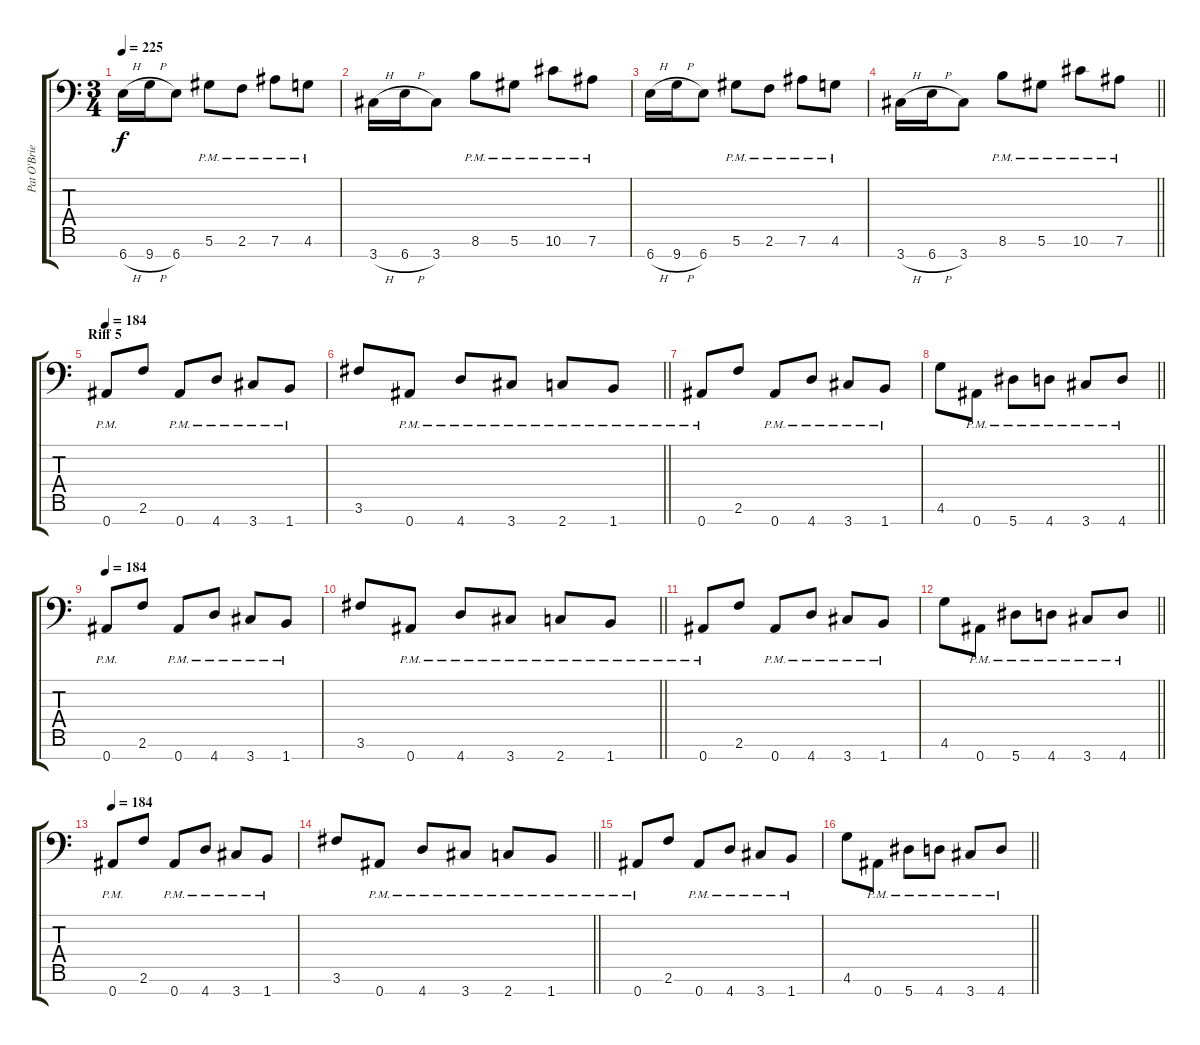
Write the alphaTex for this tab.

\track ("Pat O'Brien" "Pat O'Brie") {instrument distortionguitar}
\staff {score tabs}
\tuning (Eb4 Bb3 Gb3 Db3 Ab2 Eb2 Bb1) {hide}
\ts (3 4)
\tempo 225
\clef f4
\ks c
6.7{h}.16{dy f} 9.7{h}.16 6.7.8 5.6{pm}.8 2.6{pm}.8 7.6{pm}.8 4.6{pm}.8 |
3.7{h}.16 6.7{h}.16 3.7.8 8.6{pm}.8 5.6{pm}.8 10.6{pm}.8 7.6{pm}.8 |
6.7{h}.16 9.7{h}.16 6.7.8 5.6{pm}.8 2.6{pm}.8 7.6{pm}.8 4.6{pm}.8 |
\barLineRight lightlight
3.7{h}.16 6.7{h}.16 3.7.8 8.6{pm}.8 5.6{pm}.8 10.6{pm}.8 7.6{pm}.8 |
\section ("" "Riff 5")
\tempo 184
0.7{pm}.8 2.6.8 0.7{pm}.8 4.7{pm}.8 3.7{pm}.8 1.7{pm}.8 |
\barLineRight lightlight
3.6.8 0.7{pm}.8 4.7{pm}.8 3.7{pm}.8 2.7{pm}.8 1.7{pm}.8 |
0.7{pm}.8 2.6.8 0.7{pm}.8 4.7{pm}.8 3.7{pm}.8 1.7{pm}.8 |
\barLineRight lightlight
4.6.8 0.7{pm}.8 5.7{pm}.8 4.7{pm}.8 3.7{pm}.8 4.7{pm}.8 |
\tempo 184
0.7{pm}.8 2.6.8 0.7{pm}.8 4.7{pm}.8 3.7{pm}.8 1.7{pm}.8 |
\barLineRight lightlight
3.6.8 0.7{pm}.8 4.7{pm}.8 3.7{pm}.8 2.7{pm}.8 1.7{pm}.8 |
0.7{pm}.8 2.6.8 0.7{pm}.8 4.7{pm}.8 3.7{pm}.8 1.7{pm}.8 |
\barLineRight lightlight
4.6.8 0.7{pm}.8 5.7{pm}.8 4.7{pm}.8 3.7{pm}.8 4.7{pm}.8 |
\tempo 184
0.7{pm}.8 2.6.8 0.7{pm}.8 4.7{pm}.8 3.7{pm}.8 1.7{pm}.8 |
\barLineRight lightlight
3.6.8 0.7{pm}.8 4.7{pm}.8 3.7{pm}.8 2.7{pm}.8 1.7{pm}.8 |
0.7{pm}.8 2.6.8 0.7{pm}.8 4.7{pm}.8 3.7{pm}.8 1.7{pm}.8 |
\barLineRight lightlight
4.6.8 0.7{pm}.8 5.7{pm}.8 4.7{pm}.8 3.7{pm}.8 4.7{pm}.8
